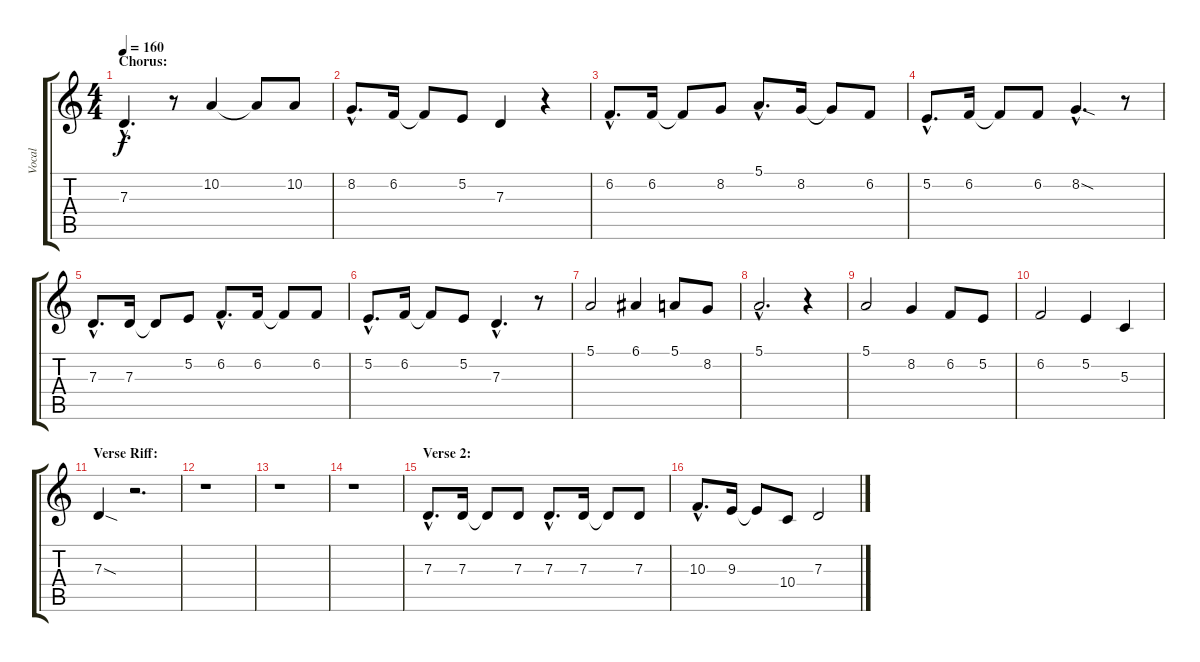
\track ("Vocal" "Vocal") {instrument oboe}
\staff {score tabs}
\tuning (E4 B3 G3 D3 A2 E2) {hide}
\ts (4 4)
\section ("" "Chorus:")
\tempo 160
\clef g2
\ks c
7.3{hac}.4{d dy f} r.8 10.2.4 10.2{t}.8 10.2.8 |
8.2{hac}.8{d} 6.2.16 6.2{t}.8 5.2.8 7.3.4 r.4 |
6.2{hac}.8{d} 6.2.16 6.2{t}.8 8.2.8 5.1{hac}.8{d} 8.2.16 8.2{t}.8 6.2.8 |
5.2{hac}.8{d} 6.2.16 6.2{t}.8 6.2.8 8.2{sod hac}.4{d} r.8 |
7.3{hac}.8{d} 7.3.16 7.3{t}.8 5.2.8 6.2{hac}.8{d} 6.2.16 6.2{t}.8 6.2.8 |
5.2{hac}.8{d} 6.2.16 6.2{t}.8 5.2.8 7.3{hac}.4{d} r.8 |
5.1.2 6.1.4 5.1.8 8.2.8 |
5.1{hac}.2{d} r.4 |
5.1.2 8.2.4 6.2.8 5.2.8 |
6.2.2 5.2.4 5.3.4 |
\section ("" "Verse Riff:")
7.3{sod}.4 r.2{d} |
r.1 |
r.1 |
r.1 |
\section ("" "Verse 2:")
7.3{hac}.8{d} 7.3.16 7.3{t}.8 7.3.8 7.3{hac}.8{d} 7.3.16 7.3{t}.8 7.3.8 |
10.3{hac}.8{d} 9.3.16 9.3{t}.8 10.4.8 7.3.2
